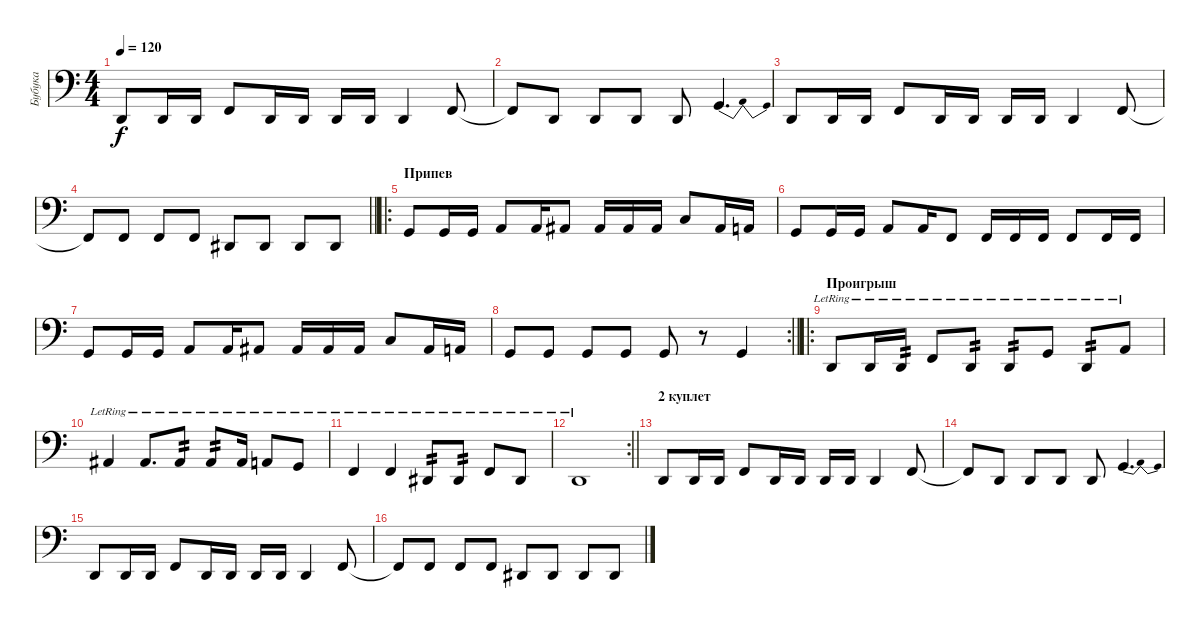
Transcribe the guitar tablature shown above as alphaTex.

\track ("Бубука " "Бубука ") {instrument electricbasspick}
\staff {score}
\tuning (G2 D2 A1 D1) {hide}
\ts (4 4)
\tempo 120
\clef f4
\ks c
0.4.8{dy f} 0.4.16 0.4.16 3.4.8 0.4.16 0.4.16 0.4.16 0.4.16 0.4.4 3.4.8 |
3.4{t}.8 0.4.8 0.4.8 0.4.8 0.4.8 5.4{be (bendrelease 0 0 30 4 30 4 60 0)}.4{d} |
0.4.8 0.4.16 0.4.16 3.4.8 0.4.16 0.4.16 0.4.16 0.4.16 0.4.4 3.4.8 |
\barLineRight lightlight
3.4{t}.8 3.4.8 3.4.8 3.4.8 1.4.8 1.4.8 1.4.8 1.4.8 |
\ro
\section ("" "Припев")
5.4.8 5.4.16 5.4.16 7.4.8 7.4.16 8.4.8 8.4.16 8.4.16 8.4.16 10.4.8 8.4.16 7.4.16 |
5.4.8 5.4.16 5.4.16 7.4.8 7.4.16 3.4.8 3.4.16 3.4.16 3.4.16 3.4.8 3.4.16 3.4.16 |
5.4.8 5.4.16 5.4.16 7.4.8 7.4.16 8.4.8 8.4.16 8.4.16 8.4.16 10.4.8 8.4.16 7.4.16 |
\rc 2
\barLineRight lightlight
5.4.8 5.4.8 5.4.8 5.4.8 5.4.8 r.8 5.4.4 |
\ro
\section ("" "Проигрыш")
0.4{lr}.8 0.4{lr}.16 0.4{lr}.16{tp 2} 3.4{lr}.8 0.4{lr}.8{tp 2} 0.4{lr}.8{tp 2} 5.4{lr}.8 0.4{lr}.8{tp 2} 7.4{lr}.8 |
8.4{lr}.4 8.4{lr}.8{d} 8.4{lr}.8{tp 2} 8.4{lr}.8{tp 2} 8.4{lr}.16 7.4{lr}.8 5.4{lr}.8 |
3.4{lr}.4 3.4{lr}.4 1.4{lr}.8{tp 2} 1.4{lr}.8{tp 2} 3.4{lr}.8 1.4{lr}.8 |
\rc 2
\barLineRight lightlight
0.4{be (custom 0 0 2 4 20 4 30 0 60 0) lr}.1 |
\section ("" "2 куплет")
0.4.8 0.4.16 0.4.16 3.4.8 0.4.16 0.4.16 0.4.16 0.4.16 0.4.4 3.4.8 |
3.4{t}.8 0.4.8 0.4.8 0.4.8 0.4.8 5.4{be (bendrelease 0 0 30 4 30 4 60 0)}.4{d} |
0.4.8 0.4.16 0.4.16 3.4.8 0.4.16 0.4.16 0.4.16 0.4.16 0.4.4 3.4.8 |
3.4{t}.8 3.4.8 3.4.8 3.4.8 1.4.8 1.4.8 1.4.8 1.4.8
